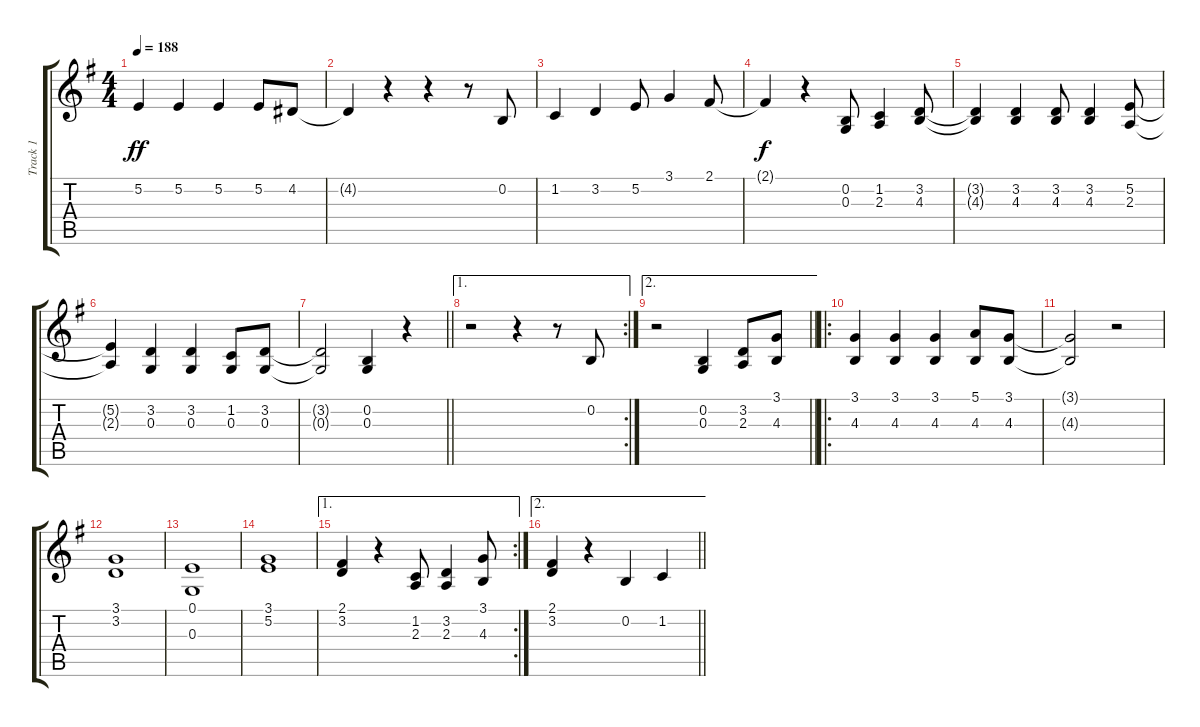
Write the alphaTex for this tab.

\track ("Track 1" "Track 1") {instrument tenorsax}
\staff {score tabs}
\tuning (E4 B3 G3 D3 A2 E2) {hide}
\ts (4 4)
\tempo 188
\clef g2
\ks g
5.2.4{dy ff} 5.2.4 5.2.4 5.2.8 4.2.8 |
4.2{t}.4 r.4 r.4 r.8 0.2.8 |
1.2.4 3.2.4 5.2.8 3.1.4 2.1.8 |
2.1{t}.4{dy f} r.4 (0.2 0.3).8 (1.2 2.3).4 (3.2 4.3).8 |
(3.2{t} 4.3{t}).4 (3.2 4.3).4 (3.2 4.3).8 (3.2 4.3).4 (5.2 2.3).8 |
(5.2{t} 2.3{t}).4 (3.2 0.3).4 (3.2 0.3).4 (1.2 0.3).8 (3.2 0.3).8 |
\barLineRight lightlight
(3.2{t} 0.3{t}).2 (0.2 0.3).4 r.4 |
\ae 1
\rc 2
r.2 r.4 r.8 0.2.8 |
\ae 2
\barLineRight lightlight
r.2 (0.2 0.3).4 (3.2 2.3).8 (3.1 4.3).8 |
\ro
(3.1 4.3).4 (3.1 4.3).4 (3.1 4.3).4 (5.1 4.3).8 (3.1 4.3).8 |
(3.1{t} 4.3{t}).2 r.2 |
(3.1 3.2).1 |
(0.1 0.3).1 |
(3.1 5.2).1 |
\ae 1
\rc 2
(2.1 3.2).4 r.4 (1.2 2.3).8 (3.2 2.3).4 (3.1 4.3).8 |
\ae 2
\barLineRight lightlight
(2.1 3.2).4 r.4 0.2.4 1.2.4
